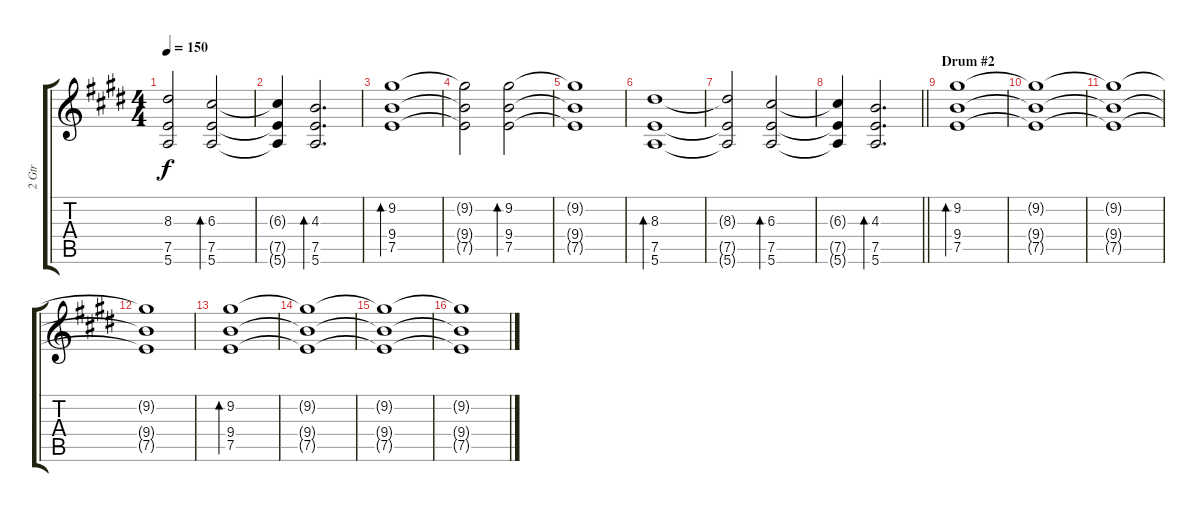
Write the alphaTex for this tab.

\track ("2 Gtr" "2 Gtr") {instrument electricguitarjazz}
\staff {score tabs}
\tuning (E4 B3 G3 D3 A2 E2) {hide}
\ts (4 4)
\tempo 150
\clef g2
\ks e
(8.3{t} 7.5{t} 5.6{t}).2{dy f} (6.3 7.5 5.6).2{bd 120} |
(6.3{t} 7.5{t} 5.6{t}).4 (4.3 7.5 5.6).2{d bd 120} |
(9.2 9.4 7.5).1{bd 480} |
(9.2{t} 9.4{t} 7.5{t}).2 (9.2 9.4 7.5).2{bd 480} |
(9.2{t} 9.4{t} 7.5{t}).1 |
(8.3 7.5 5.6).1{bd 480} |
(8.3{t} 7.5{t} 5.6{t}).2 (6.3 7.5 5.6).2{bd 120} |
\barLineRight lightlight
(6.3{t} 7.5{t} 5.6{t}).4 (4.3 7.5 5.6).2{d bd 120} |
\section ("" "Drum #2")
(9.2 9.4 7.5).1{bd 480} |
(9.2{t} 9.4{t} 7.5{t}).1 |
(9.2{t} 9.4{t} 7.5{t}).1 |
(9.2{t} 9.4{t} 7.5{t}).1 |
(9.2 9.4 7.5).1{bd 480} |
(9.2{t} 9.4{t} 7.5{t}).1 |
(9.2{t} 9.4{t} 7.5{t}).1 |
(9.2{t} 9.4{t} 7.5{t}).1
